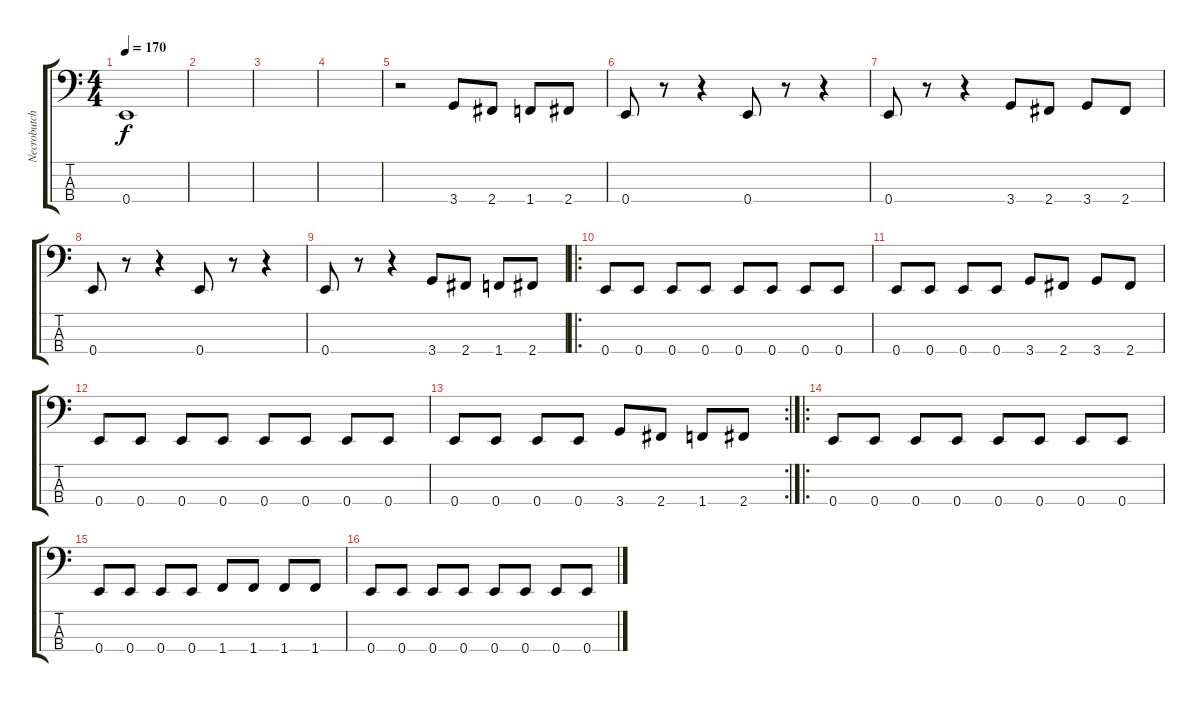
\track ("Necrobutcher" "Necrobutch") {instrument electricbasspick}
\staff {score tabs}
\tuning (G2 D2 A1 E1) {hide}
\ts (4 4)
\tempo 170
\clef f4
\ks c
0.4.1{dy f} |
|
|
|
r.2 3.4.8 2.4.8 1.4.8 2.4.8 |
0.4.8 r.8 r.4 0.4.8 r.8 r.4 |
0.4.8 r.8 r.4 3.4.8 2.4.8 3.4.8 2.4.8 |
0.4.8 r.8 r.4 0.4.8 r.8 r.4 |
0.4.8 r.8 r.4 3.4.8 2.4.8 1.4.8 2.4.8 |
\ro
0.4.8 0.4.8 0.4.8 0.4.8 0.4.8 0.4.8 0.4.8 0.4.8 |
0.4.8 0.4.8 0.4.8 0.4.8 3.4.8 2.4.8 3.4.8 2.4.8 |
0.4.8 0.4.8 0.4.8 0.4.8 0.4.8 0.4.8 0.4.8 0.4.8 |
\rc 2
0.4.8 0.4.8 0.4.8 0.4.8 3.4.8 2.4.8 1.4.8 2.4.8 |
\ro
0.4.8 0.4.8 0.4.8 0.4.8 0.4.8 0.4.8 0.4.8 0.4.8 |
0.4.8 0.4.8 0.4.8 0.4.8 1.4.8 1.4.8 1.4.8 1.4.8 |
0.4.8 0.4.8 0.4.8 0.4.8 0.4.8 0.4.8 0.4.8 0.4.8
